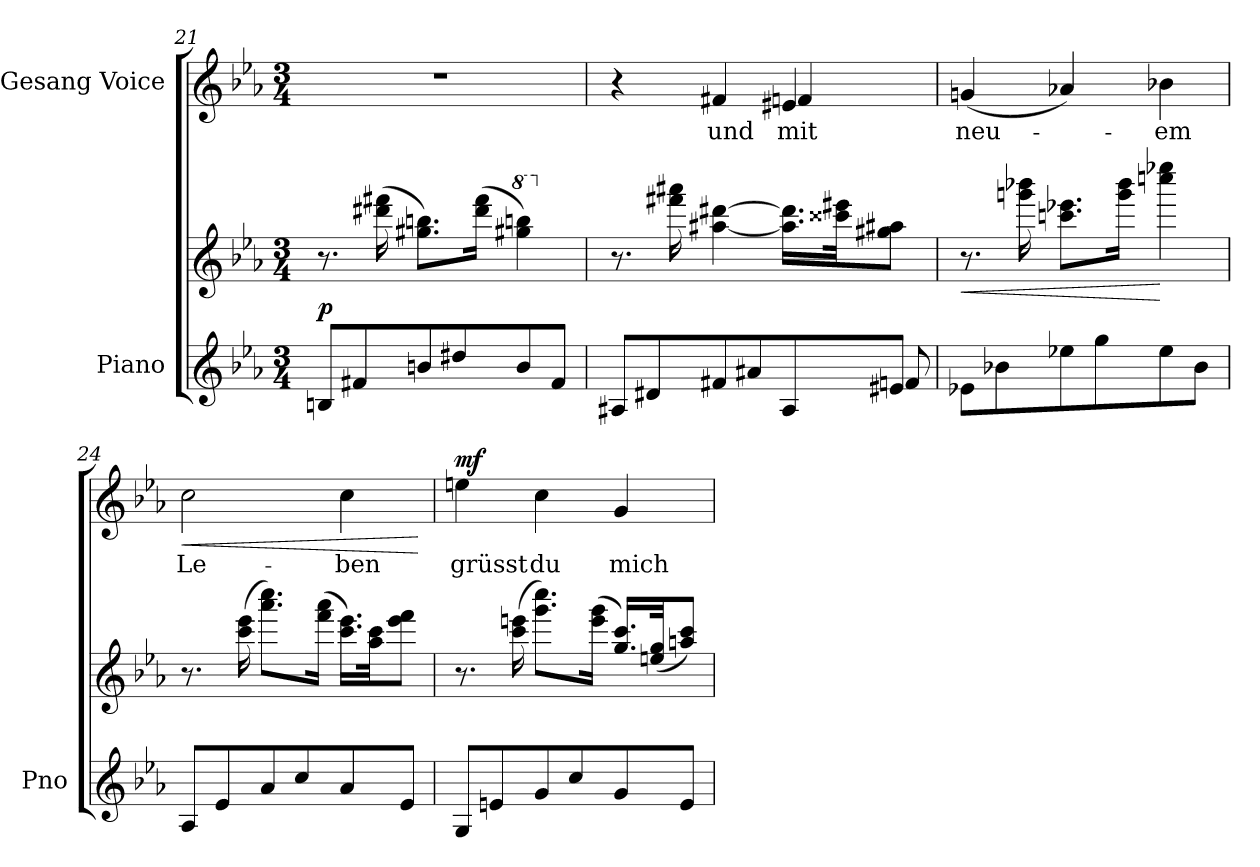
**kern	**kern	**dynam	**kern	**text	**dynam
*part2	*part2	*part2	*part1	*part1	*part1
*staff3	*staff2	*staff2/3	*staff1	*staff1	*staff1
*I"Piano	*	*	*I"Gesang Voice	*	*
*I'Pno	*	*	*	*	*
*clefG2	*clefG2	*	*clefG2	*	*
*k[b-e-a-]	*k[b-e-a-]	*	*k[b-e-a-]	*	*
*M3/4	*M3/4	*	*M3/4	*	*
=21	=21	=21	=21	=21	=21
!	!	!LO:DY:a=2	!	!	!
8Bn/L	8.r	p	2.r	.	.
8f#X/	.	.	.	.	.
.	(>16ddd#X\ 16fff#X\	.	.	.	.
8bn/	8.gg#X\ 8.bbn\L)	.	.	.	.
8dd#X/	.	.	.	.	.
.	(>16ddd#\ 16fff#\Jk	.	.	.	.
*	*8va	*	*	*	*
8b/	4ggg#X\ 4bbbn\)	.	.	.	.
8f#/J	.	.	.	.	.
=22	=22	=22	=22	=22	=22
*^	*	*	*	*	*
*	*	*X8va	*	*	*	*
*	*	*	*	*^	*	*
8A#X/L	8ryy	8.r	.	4r	2ryy	.	.
*v	*v	*	*	*	*	*	*
8d#X/	.	.	.	.	.	.
.	16fff#X\ 16aaa#X\	.	.	.	.	.
!	!	!	!	!	!LO:LY:b	!
8f#X/	[4aa#X\ [4ddd#X\	.	4f#X/	.	und	.
8a#X/	.	.	.	.	.	.
!	!	!	!	!	!LO:LY:b	!
8A#/	16.aa#\] 16.ddd#\]LL	.	4e#X/	4fn/	mit	.
.	32ccc##X\ 32eee#X\JK	.	.	.	.	.
*^	*	*	*	*	*	*
8e#X/J	8fn/	8gg#X\ 8aa#X\J	.	.	.	.	.
*	*	*	*	*v	*v	*	*
!!LO:LB:g=z
=23	=23	=23	=23	=23	=23	=23
!	!	!	!LO:HP:b	!	!LO:LY:b	!
*v	*v	*	*	*	*	*
8e-X\L	8.r	<	(<4gn/	neu-	.
8b-X\	.	.	.	.	.
.	16gggn\ 16bbb-X\	.	.	.	.
8ee-X\	8.cccn\ 8.eee-X\L	.	4a-X/)	.	.
8gg\	.	.	.	.	.
.	16ggg\ 16bbb-\Jk	.	.	.	.
!	!	!	!	!LO:LY:b	!
8ee-\	4ccccn\ 4eeee-X\	[	4b-X\	-em	.
8b-\J	.	.	.	.	.
=24	=24	=24	=24	=24	=24
!	!	!	!	!LO:LY:b	!LO:HP:b
8A-/L	8.r	.	2cc\	Le-	<
8e-/	.	.	.	.	.
.	(>16ccc\ 16eee-\	.	.	.	.
8a-/	8.aaa-\ 8.cccc\L)	.	.	.	.
8cc/	.	.	.	.	.
.	(>16fff\ 16aaa-\Jk	.	.	.	.
!	!	!	!	!LO:LY:b	!
8a-/	16.ccc\ 16.eee-\LL)	.	4cc\	-ben	.
.	32aa-\ 32ccc\JK	.	.	.	.
8e-/J	8eee-\ 8fff\J	.	.	.	.
.	.	.	.	.	[
=25	=25	=25	=25	=25	=25
!	!	!	!	!LO:LY:b	!LO:DY:a
8G/L	8.r	.	4een\	grüsst	mf
8en/	.	.	.	.	.
.	(>16ccc\ 16eeen\	.	.	.	.
!	!	!	!	!LO:LY:b	!
8g/	8.ggg\ 8.cccc\L)	.	4cc\	du	.
8cc/	.	.	.	.	.
.	(>16eee\ 16ggg\Jk	.	.	.	.
!	!	!	!	!LO:LY:b	!
8g/	16.gg/ 16.ccc/LL)	.	4g/	mich	.
.	(<32een/ 32gg/JK	.	.	.	.
8e/J	8aan/ 8ccc/J)	.	.	.	.
=	=	=	=	=	=
*-	*-	*-	*-	*-	*-
